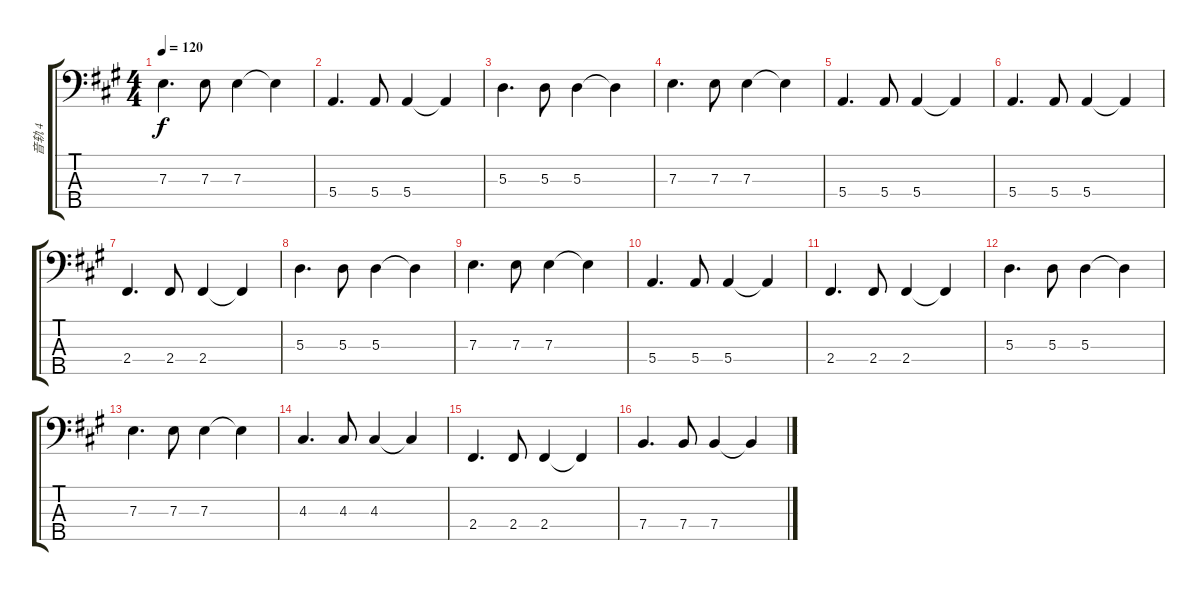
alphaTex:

\track ("音轨 4" "音轨 4") {instrument electricbassfinger}
\staff {score tabs}
\tuning (G2 D2 A1 E1 B0) {hide}
\ts (4 4)
\tempo 120
\clef f4
\ks a
7.3.4{d dy f} 7.3.8 7.3.4 7.3{t}.4 |
5.4.4{d} 5.4.8 5.4.4 5.4{t}.4 |
5.3.4{d} 5.3.8 5.3.4 5.3{t}.4 |
7.3.4{d} 7.3.8 7.3.4 7.3{t}.4 |
5.4.4{d} 5.4.8 5.4.4 5.4{t}.4 |
5.4.4{d} 5.4.8 5.4.4 5.4{t}.4 |
2.4.4{d} 2.4.8 2.4.4 2.4{t}.4 |
5.3.4{d} 5.3.8 5.3.4 5.3{t}.4 |
7.3.4{d} 7.3.8 7.3.4 7.3{t}.4 |
5.4.4{d} 5.4.8 5.4.4 5.4{t}.4 |
2.4.4{d} 2.4.8 2.4.4 2.4{t}.4 |
5.3.4{d} 5.3.8 5.3.4 5.3{t}.4 |
7.3.4{d} 7.3.8 7.3.4 7.3{t}.4 |
4.3.4{d} 4.3.8 4.3.4 4.3{t}.4 |
2.4.4{d} 2.4.8 2.4.4 2.4{t}.4 |
7.4.4{d} 7.4.8 7.4.4 7.4{t}.4
